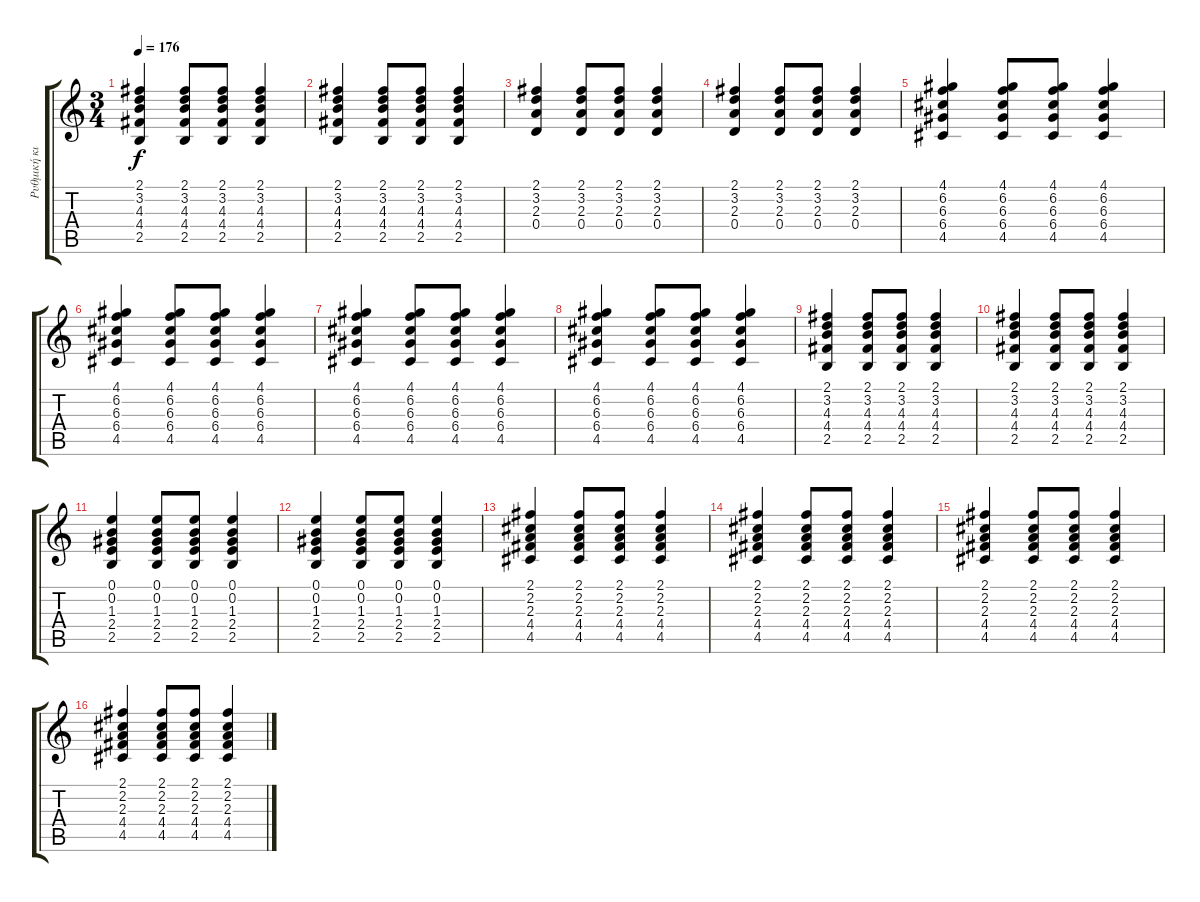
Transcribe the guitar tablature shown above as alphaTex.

\track ("Ρυθμική κιθάρα" "Ρυθμική κι") {instrument acousticguitarsteel}
\staff {score tabs}
\tuning (E4 B3 G3 D3 A2 E2) {hide}
\ts (3 4)
\tempo 176
\clef g2
\ks c
(2.1 3.2 4.3 4.4 2.5).4{dy f} (2.1 3.2 4.3 4.4 2.5).8 (2.1 3.2 4.3 4.4 2.5).8 (2.1 3.2 4.3 4.4 2.5).4 |
(2.1 3.2 4.3 4.4 2.5).4 (2.1 3.2 4.3 4.4 2.5).8 (2.1 3.2 4.3 4.4 2.5).8 (2.1 3.2 4.3 4.4 2.5).4 |
(2.1 3.2 2.3 0.4).4 (2.1 3.2 2.3 0.4).8 (2.1 3.2 2.3 0.4).8 (2.1 3.2 2.3 0.4).4 |
(2.1 3.2 2.3 0.4).4 (2.1 3.2 2.3 0.4).8 (2.1 3.2 2.3 0.4).8 (2.1 3.2 2.3 0.4).4 |
(4.1 6.2 6.3 6.4 4.5).4 (4.1 6.2 6.3 6.4 4.5).8 (4.1 6.2 6.3 6.4 4.5).8 (4.1 6.2 6.3 6.4 4.5).4 |
(4.1 6.2 6.3 6.4 4.5).4 (4.1 6.2 6.3 6.4 4.5).8 (4.1 6.2 6.3 6.4 4.5).8 (4.1 6.2 6.3 6.4 4.5).4 |
(4.1 6.2 6.3 6.4 4.5).4 (4.1 6.2 6.3 6.4 4.5).8 (4.1 6.2 6.3 6.4 4.5).8 (4.1 6.2 6.3 6.4 4.5).4 |
(4.1 6.2 6.3 6.4 4.5).4 (4.1 6.2 6.3 6.4 4.5).8 (4.1 6.2 6.3 6.4 4.5).8 (4.1 6.2 6.3 6.4 4.5).4 |
(2.1 3.2 4.3 4.4 2.5).4 (2.1 3.2 4.3 4.4 2.5).8 (2.1 3.2 4.3 4.4 2.5).8 (2.1 3.2 4.3 4.4 2.5).4 |
(2.1 3.2 4.3 4.4 2.5).4 (2.1 3.2 4.3 4.4 2.5).8 (2.1 3.2 4.3 4.4 2.5).8 (2.1 3.2 4.3 4.4 2.5).4 |
(0.1 0.2 1.3 2.4 2.5).4 (0.1 0.2 1.3 2.4 2.5).8 (0.1 0.2 1.3 2.4 2.5).8 (0.1 0.2 1.3 2.4 2.5).4 |
(0.1 0.2 1.3 2.4 2.5).4 (0.1 0.2 1.3 2.4 2.5).8 (0.1 0.2 1.3 2.4 2.5).8 (0.1 0.2 1.3 2.4 2.5).4 |
(2.1 2.2 2.3 4.4 4.5).4 (2.1 2.2 2.3 4.4 4.5).8 (2.1 2.2 2.3 4.4 4.5).8 (2.1 2.2 2.3 4.4 4.5).4 |
(2.1 2.2 2.3 4.4 4.5).4 (2.1 2.2 2.3 4.4 4.5).8 (2.1 2.2 2.3 4.4 4.5).8 (2.1 2.2 2.3 4.4 4.5).4 |
(2.1 2.2 2.3 4.4 4.5).4 (2.1 2.2 2.3 4.4 4.5).8 (2.1 2.2 2.3 4.4 4.5).8 (2.1 2.2 2.3 4.4 4.5).4 |
(2.1 2.2 2.3 4.4 4.5).4 (2.1 2.2 2.3 4.4 4.5).8 (2.1 2.2 2.3 4.4 4.5).8 (2.1 2.2 2.3 4.4 4.5).4
